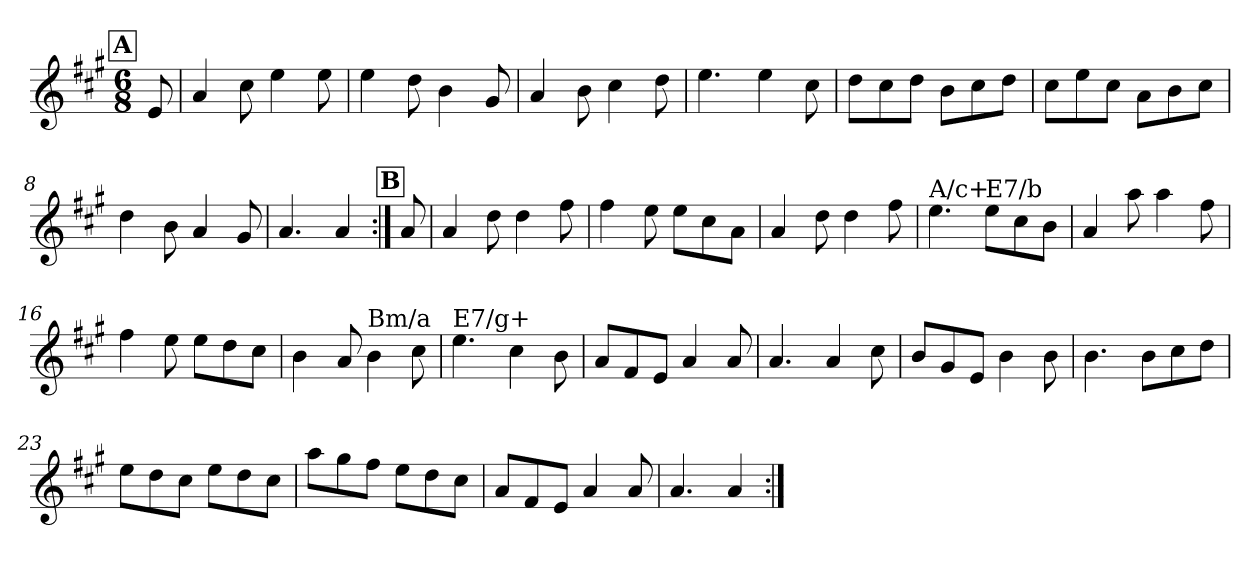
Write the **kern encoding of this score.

**kern
*part1
*staff1
*clefG2
*k[f#c#g#]
*A:
*M6/8
!!LO:REH:place=s1:a:B:fs=14:t=A
=1
8e/
=2
4a/
8cc#\
4ee\
8ee\
=3
4ee\
8dd\
4b\
8g#/
=4
4a/
8b\
4cc#\
8dd\
=5
4.ee\
4ee\
8cc#\
=6
8dd\L
8cc#\
8dd\J
8b\L
8cc#\
8dd\J
=7
8cc#\L
8ee\
8cc#\J
8a\L
8b\
8cc#\J
=8
4dd\
8b\
4a/
8g#/
=9
4.a/
4a/
!!LO:REH:place=s1:a:B:fs=14:t=B
=10:|!
8a/
!!LO:LB:g=z
=11
4a/
8dd\
4dd\
8ff#\
=12
4ff#\
8ee\
8ee\L
8cc#\
8a\J
=13
4a/
8dd\
4dd\
8ff#\
=14
!LO:TX:a:t=A/c+
4.ee\
!LO:TX:a:t=E7/b
8ee\L
8cc#\
8b\J
=15
4a/
8aa\
4aa\
8ff#\
=16
4ff#\
8ee\
8ee\L
8dd\
8cc#\J
=17
4b\
8a/
!LO:TX:a:t=Bm/a
4b\
8cc#\
=18
!LO:TX:a:t=E7/g+
4.ee\
4cc#\
8b\
=19
8a/L
8f#/
8e/J
4a/
8a/
!!LO:LB:g=z
=20
4.a/
4a/
8cc#\
=21
8b/L
8g#/
8e/J
4b\
8b\
=22
4.b\
8b\L
8cc#\
8dd\J
=23
8ee\L
8dd\
8cc#\J
8ee\L
8dd\
8cc#\J
=24
8aa\L
8gg#\
8ff#\J
8ee\L
8dd\
8cc#\J
=25
8a/L
8f#/
8e/J
4a/
8a/
=26
4.a/
4a/
=:|!
*-
